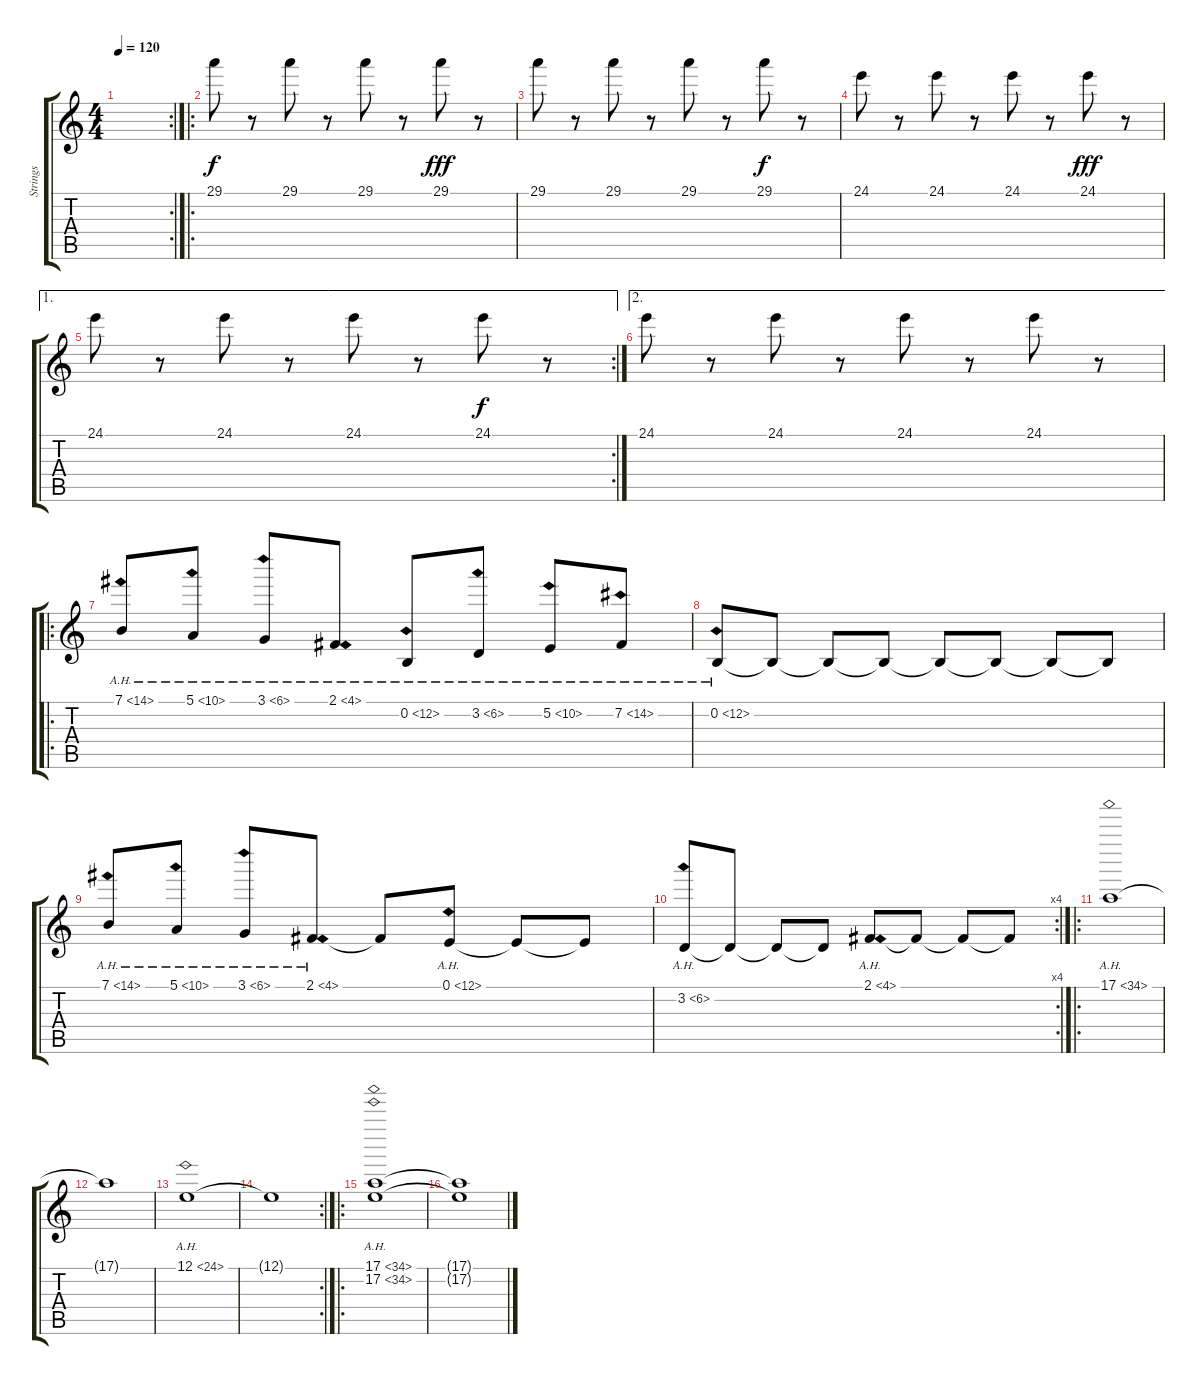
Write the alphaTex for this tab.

\track ("Strings" "Strings") {instrument stringensemble1}
\staff {score tabs}
\tuning (E4 B3 G3 D3 A2 E2) {hide}
\rc 2
\ts (4 4)
\tempo 120
\clef g2
\ks c
|
\ro
29.1.8{volume 13} r.8 29.1.8 r.8 29.1.8 r.8 29.1.8{dy fff} r.8 |
29.1.8 r.8 29.1.8 r.8 29.1.8 r.8 29.1.8{dy f} r.8 |
24.1.8 r.8 24.1.8 r.8 24.1.8 r.8 24.1.8{dy fff} r.8 |
\ae 1
\rc 2
24.1.8 r.8 24.1.8 r.8 24.1.8 r.8 24.1.8{dy f} r.8 |
\ae 2
24.1.8 r.8 24.1.8 r.8 24.1.8 r.8 24.1.8 r.8 |
\ro
7.1{ah 7}.8{volume 11} 5.1{ah 5}.8 3.1{ah 3}.8 2.1{ah 2}.8 0.2{ah 12}.8 3.2{ah 3}.8 5.2{ah 5}.8 7.2{ah 7}.8 |
0.2{ah 12}.8 0.2{t}.8 0.2{t}.8 0.2{t}.8 0.2{t}.8 0.2{t}.8 0.2{t}.8 0.2{t}.8 |
7.1{ah 7}.8 5.1{ah 5}.8 3.1{ah 3}.8 2.1{ah 2}.8 2.1{t}.8 0.1{ah 12}.8 0.1{t}.8 0.1{t}.8 |
\rc 4
3.2{ah 3}.8 3.2{t}.8 3.2{t}.8 3.2{t}.8 2.1{ah 2}.8 2.1{t}.8 2.1{t}.8 2.1{t}.8 |
\ro
17.1{ah 17}.1{volume 4} |
17.1{t}.1 |
12.1{ah 12}.1 |
\rc 2
12.1{t}.1 |
\ro
(17.1{ah 17} 17.2{ah 17}).1{volume 4} |
(17.1{t} 17.2{t}).1
